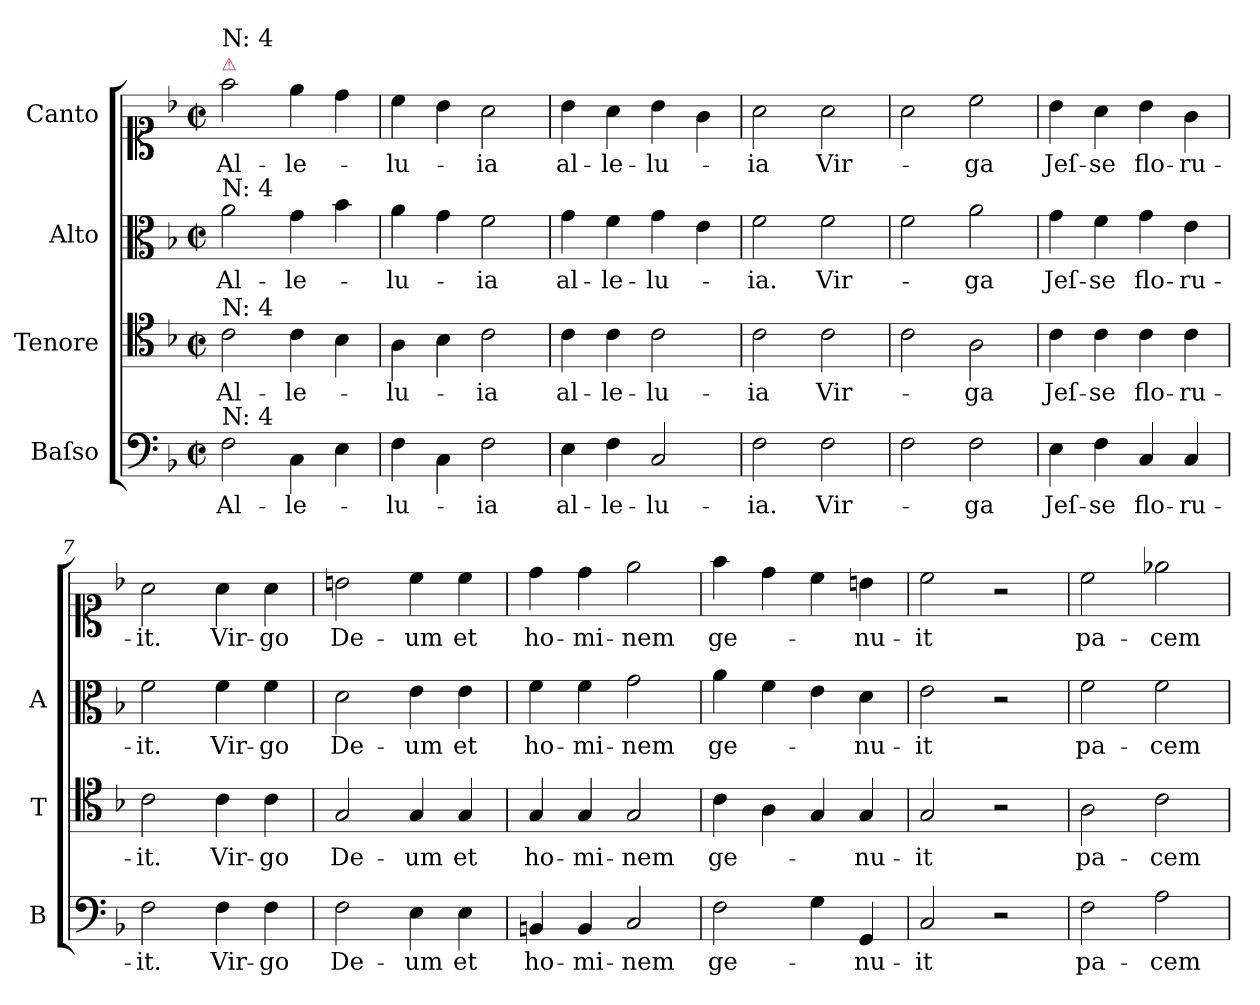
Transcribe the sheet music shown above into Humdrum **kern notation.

**kern	**text	**kern	**text	**kern	**text	**kern	**text
*part4	*part4	*part3	*part3	*part2	*part2	*part1	*part1
*staff4	*staff4	*staff3	*staff3	*staff2	*staff2	*staff1	*staff1
*I"Baſso	*	*I"Tenore	*	*I"Alto	*	*I"Canto	*
*I'B	*	*I'T	*	*I'A	*	*	*
*clefF4	*	*clefC4	*	*clefC3	*	*clefC1	*
*k[b-]	*	*k[b-]	*	*k[b-]	*	*k[b-]	*
*M2/2	*	*M2/2	*	*M2/2	*	*M2/2	*
*met(c|)	*	*met(c|)	*	*met(c|)	*	*met(c|)	*
=1	=1	=1	=1	=1	=1	=1	=1
!	!	!	!	!	!	!LO:TX:a:color=crimson:t=⚠	!
!	!	!	!	!	!	!LO:TX:a:t=N&colon; 4	!
!	!	!	!	!LO:TX:a:t=N&colon; 4	!	!	!
!	!	!LO:TX:a:t=N&colon; 4	!	!	!	!	!
!LO:TX:a:t=N&colon; 4	!	!	!	!	!	!	!
2F\	Al-	2c\	Al-	2a\	Al-	2ff\	Al-
4C\	-le-	4c\	le-	4g\	-le-	4ee\	-le-
4E\	.	4B-\	.	4b-\	.	4dd\	.
=2	=2	=2	=2	=2	=2	=2	=2
4F\	-lu-	4A\	-lu-	4a\	-lu-	4cc\	lu-
4C\	.	4B-\	.	4g\	.	4b-\	.
2F\	-ia	2c\	-ia	2f\	-ia	2a\	-ia
=3	=3	=3	=3	=3	=3	=3	=3
4E\	al-	4c\	al-	4g\	al-	4b-\	al-
4F\	-le-	4c\	-le-	4f\	-le-	4a\	le-
2C/	-lu-	2c\	-lu-	4g\	-lu-	4b-\	-lu-
.	.	.	.	4e\	.	4g\	.
=4	=4	=4	=4	=4	=4	=4	=4
2F\	-ia.	2c\	-ia	2f\	-ia.	2a\	-ia
2F\	Vir-	2c\	Vir-	2f\	Vir-	2a\	Vir-
=5	=5	=5	=5	=5	=5	=5	=5
2F\	.	2c\	.	2f\	.	2a\	.
2F\	-ga	2A\	-ga	2a\	-ga	2cc\	-ga
=6	=6	=6	=6	=6	=6	=6	=6
4E\	Jeſ-	4c\	Jeſ-	4g\	Jeſ-	4b-\	Jeſ-
4F\	-se	4c\	-se	4f\	-se	4a\	-se
4C/	flo-	4c\	flo-	4g\	flo-	4b-\	flo-
4C/	-ru-	4c\	-ru-	4e\	-ru-	4g\	-ru-
=7	=7	=7	=7	=7	=7	=7	=7
2F\	-it.	2c\	-it.	2f\	-it.	2a\	-it.
4F\	Vir-	4c\	Vir-	4f\	Vir-	4a\	Vir-
4F\	-go	4c\	-go	4f\	-go	4a\	-go
=8	=8	=8	=8	=8	=8	=8	=8
2F\	De-	2G/	De-	2d\	De-	2bn\	De-
4E\	-um	4G/	-um	4e\	-um	4cc\	-um
4E\	et	4G/	et	4e\	et	4cc\	et
=9	=9	=9	=9	=9	=9	=9	=9
4BBn/	ho-	4G/	ho-	4f\	ho-	4dd\	ho-
4BB/	-mi-	4G/	-mi-	4f\	-mi-	4dd\	-mi-
2C/	-nem	2G/	-nem	2g\	-nem	2ee\	-nem
=10	=10	=10	=10	=10	=10	=10	=10
2F\	ge-	4c\	ge-	4a\	ge-	4ff\	ge-
.	.	4A\	.	4f\	.	4dd\	.
4G\	.	4G/	.	4e\	.	4cc\	.
4GG/	-nu-	4G/	-nu-	4d\	-nu-	4bn\	-nu-
=11	=11	=11	=11	=11	=11	=11	=11
2C/	-it	2G/	-it	2e\	-it	2cc\	-it
2r	.	2r	.	2r	.	2r	.
=12	=12	=12	=12	=12	=12	=12	=12
2F\	pa-	2A\	pa-	2f\	pa-	2cc\	pa-
2A\	-cem	2c\	-cem	2f\	-cem	2ee-X\	-cem
=	=	=	=	=	=	=	=
*-	*-	*-	*-	*-	*-	*-	*-
